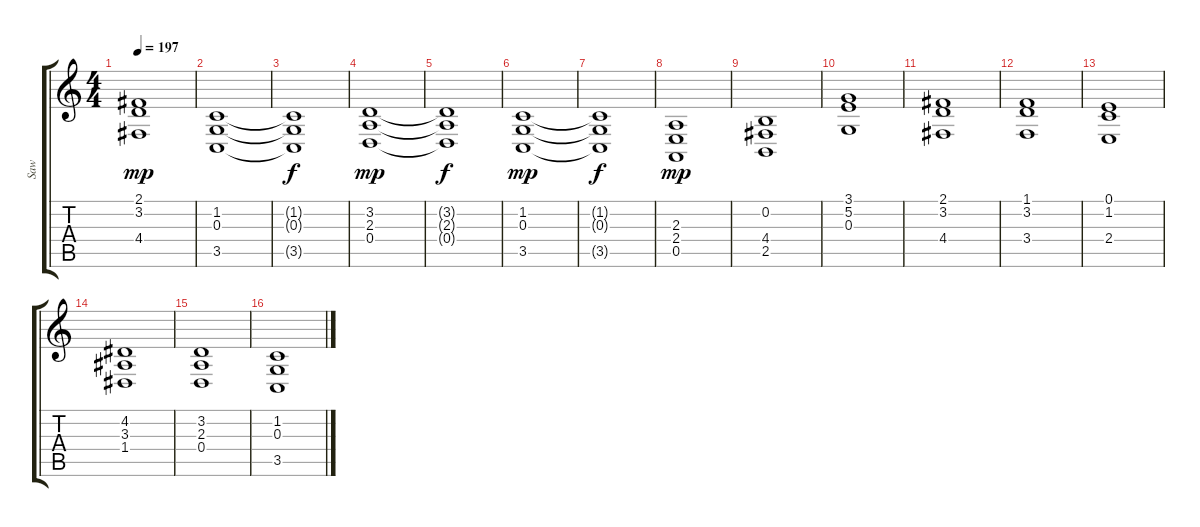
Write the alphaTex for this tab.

\track ("Saw" "Saw") {instrument lead2sawtooth}
\staff {score tabs}
\tuning (E4 B3 G3 D3 A2 E2) {hide}
\ts (4 4)
\tempo 197
\clef g2
\ks c
(2.1 3.2 4.4).1{dy mp} |
(1.2 0.3 3.5).1 |
(1.2{t} 0.3{t} 3.5{t}).1{dy f} |
(3.2 2.3 0.4).1{dy mp} |
(3.2{t} 2.3{t} 0.4{t}).1{dy f} |
(1.2 0.3 3.5).1{dy mp} |
(1.2{t} 0.3{t} 3.5{t}).1{dy f} |
(2.3 2.4 0.5).1{dy mp} |
(0.2 4.4 2.5).1 |
(3.1 5.2 0.3).1 |
(2.1 3.2 4.4).1 |
(1.1 3.2 3.4).1 |
(0.1 1.2 2.4).1 |
(4.2 3.3 1.4).1 |
(3.2 2.3 0.4).1 |
(1.2 0.3 3.5).1
